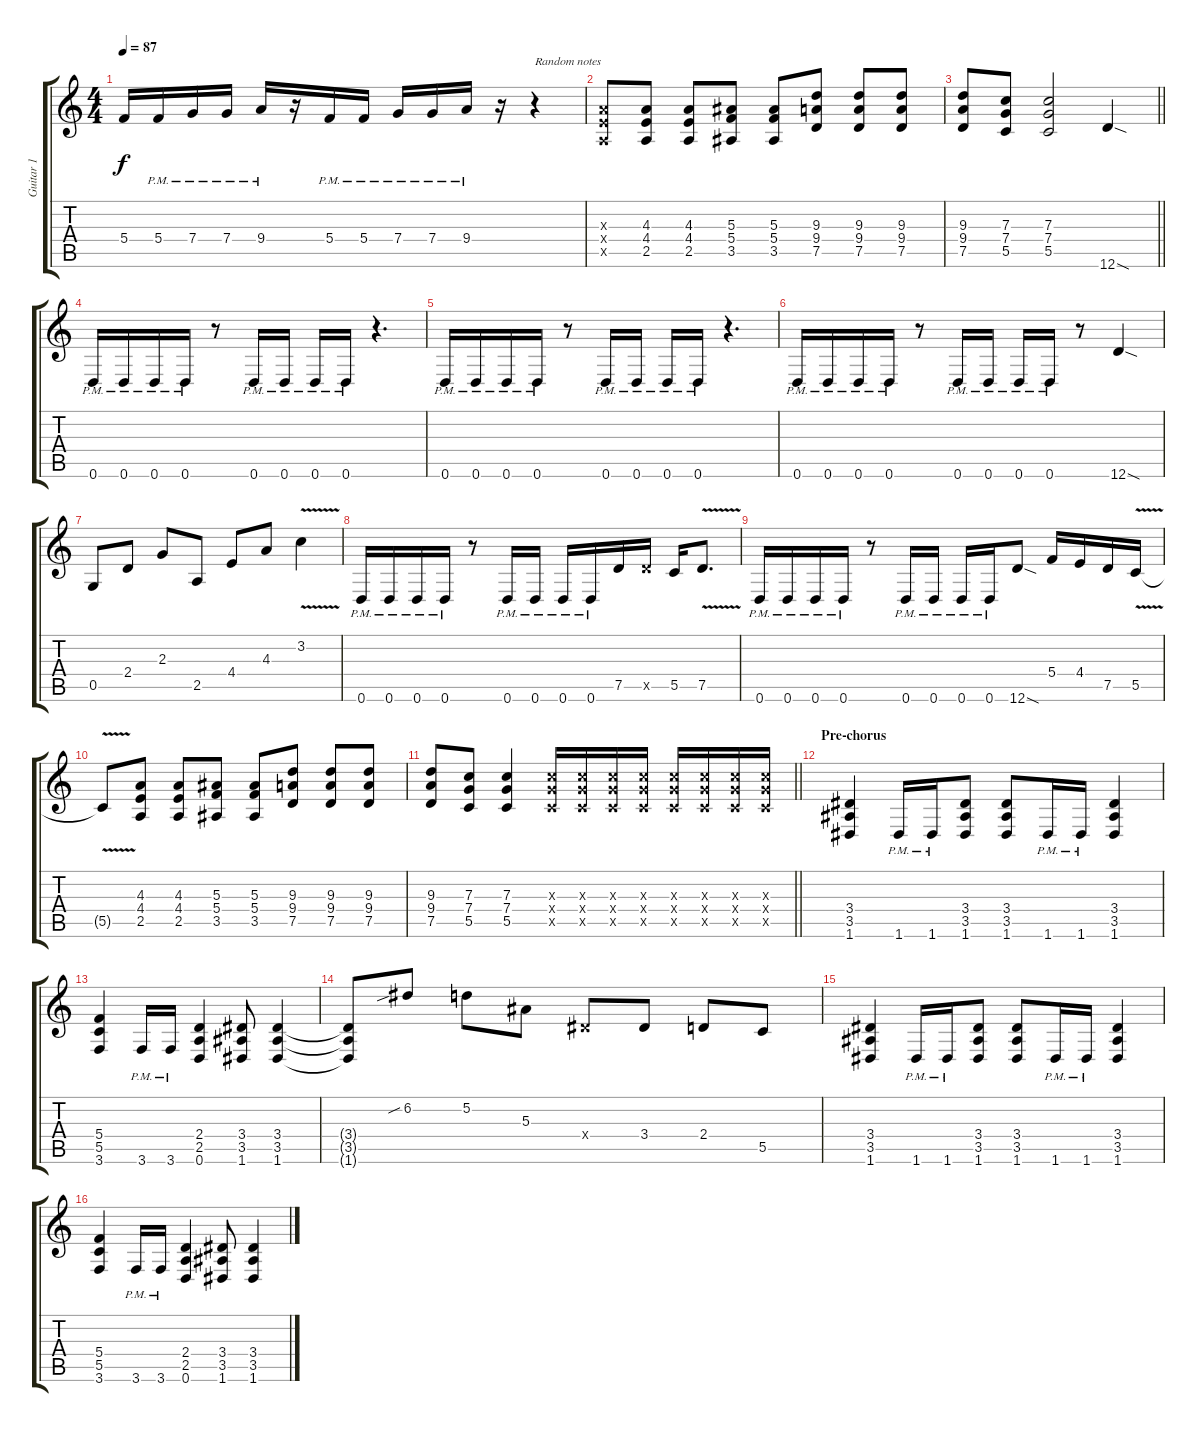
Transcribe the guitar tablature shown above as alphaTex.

\track ("Guitar 1" "Guitar 1") {instrument distortionguitar}
\staff {score tabs}
\tuning (D4 A3 F3 C3 G2 D2) {hide}
\ts (4 4)
\tempo 87
\clef g2
\ks c
5.4.16{dy f} 5.4{pm}.16 7.4{pm}.16 7.4{pm}.16 9.4{pm}.16 r.16 5.4{pm}.16 5.4{pm}.16 7.4{pm}.16 7.4{pm}.16 9.4{pm}.16 r.16 r.4{txt "Random notes"} |
(4.3{x} 4.4{x} 2.5{x}).8 (4.3 4.4 2.5).8 (4.3 4.4 2.5).8 (5.3 5.4 3.5).8 (5.3 5.4 3.5).8 (9.3 9.4 7.5).8 (9.3 9.4 7.5).8 (9.3 9.4 7.5).8 |
\barLineRight lightlight
(9.3 9.4 7.5).8 (7.3 7.4 5.5).8 (7.3 7.4 5.5).2 12.6{sod}.4 |
0.6{pm}.16 0.6{pm}.16 0.6{pm}.16 0.6{pm}.16 r.8 0.6{pm}.16 0.6{pm}.16 0.6{pm}.16 0.6{pm}.16 r.4{d} |
0.6{pm}.16 0.6{pm}.16 0.6{pm}.16 0.6{pm}.16 r.8 0.6{pm}.16 0.6{pm}.16 0.6{pm}.16 0.6{pm}.16 r.4{d} |
0.6{pm}.16 0.6{pm}.16 0.6{pm}.16 0.6{pm}.16 r.8 0.6{pm}.16 0.6{pm}.16 0.6{pm}.16 0.6{pm}.16 r.8 12.6{sod}.4 |
0.5.8 2.4.8 2.3.8 2.5.8 4.4.8 4.3.8 3.2{v}.4 |
0.6{pm}.16 0.6{pm}.16 0.6{pm}.16 0.6{pm}.16 r.8 0.6{pm}.16 0.6{pm}.16 0.6{pm}.16 0.6{pm}.16 7.5.16 7.5{x}.16 5.5.16 7.5{v}.8{d} |
0.6{pm}.16 0.6{pm}.16 0.6{pm}.16 0.6{pm}.16 r.8 0.6{pm}.16 0.6{pm}.16 0.6{pm}.16 0.6{pm}.16 12.6{sod}.8 5.4.16 4.4.16 7.5.16 5.5{v}.16 |
5.5{t}.8 (4.3 4.4 2.5).8 (4.3 4.4 2.5).8 (5.3 5.4 3.5).8 (5.3 5.4 3.5).8 (9.3 9.4 7.5).8 (9.3 9.4 7.5).8 (9.3 9.4 7.5).8 |
\barLineRight lightlight
(9.3 9.4 7.5).8 (7.3 7.4 5.5).8 (7.3 7.4 5.5).4 (7.3{x} 7.4{x} 5.5{x}).16 (7.3{x} 7.4{x} 5.5{x}).16 (7.3{x} 7.4{x} 5.5{x}).16 (7.3{x} 7.4{x} 5.5{x}).16 (7.3{x} 7.4{x} 5.5{x}).16 (7.3{x} 7.4{x} 5.5{x}).16 (7.3{x} 7.4{x} 5.5{x}).16 (7.3{x} 7.4{x} 5.5{x}).16 |
\section ("" "Pre-chorus")
(3.4 3.5 1.6).4 1.6{pm}.16 1.6{pm}.16 (3.4 3.5 1.6).8 (3.4 3.5 1.6).8 1.6{pm}.16 1.6{pm}.16 (3.4 3.5 1.6).4 |
(5.4 5.5 3.6).4 3.6{pm}.16 3.6{pm}.16 (2.4 2.5 0.6).4 (3.4 3.5 1.6).8 (3.4 3.5 1.6).4 |
(3.4{t} 3.5{t} 1.6{t}).8 6.2{sib}.8 5.2.8 5.3.8 3.4{x}.8 3.4.8 2.4.8 5.5.8 |
(3.4 3.5 1.6).4 1.6{pm}.16 1.6{pm}.16 (3.4 3.5 1.6).8 (3.4 3.5 1.6).8 1.6{pm}.16 1.6{pm}.16 (3.4 3.5 1.6).4 |
(5.4 5.5 3.6).4 3.6{pm}.16 3.6{pm}.16 (2.4 2.5 0.6).4 (3.4 3.5 1.6).8 (3.4 3.5 1.6).4
